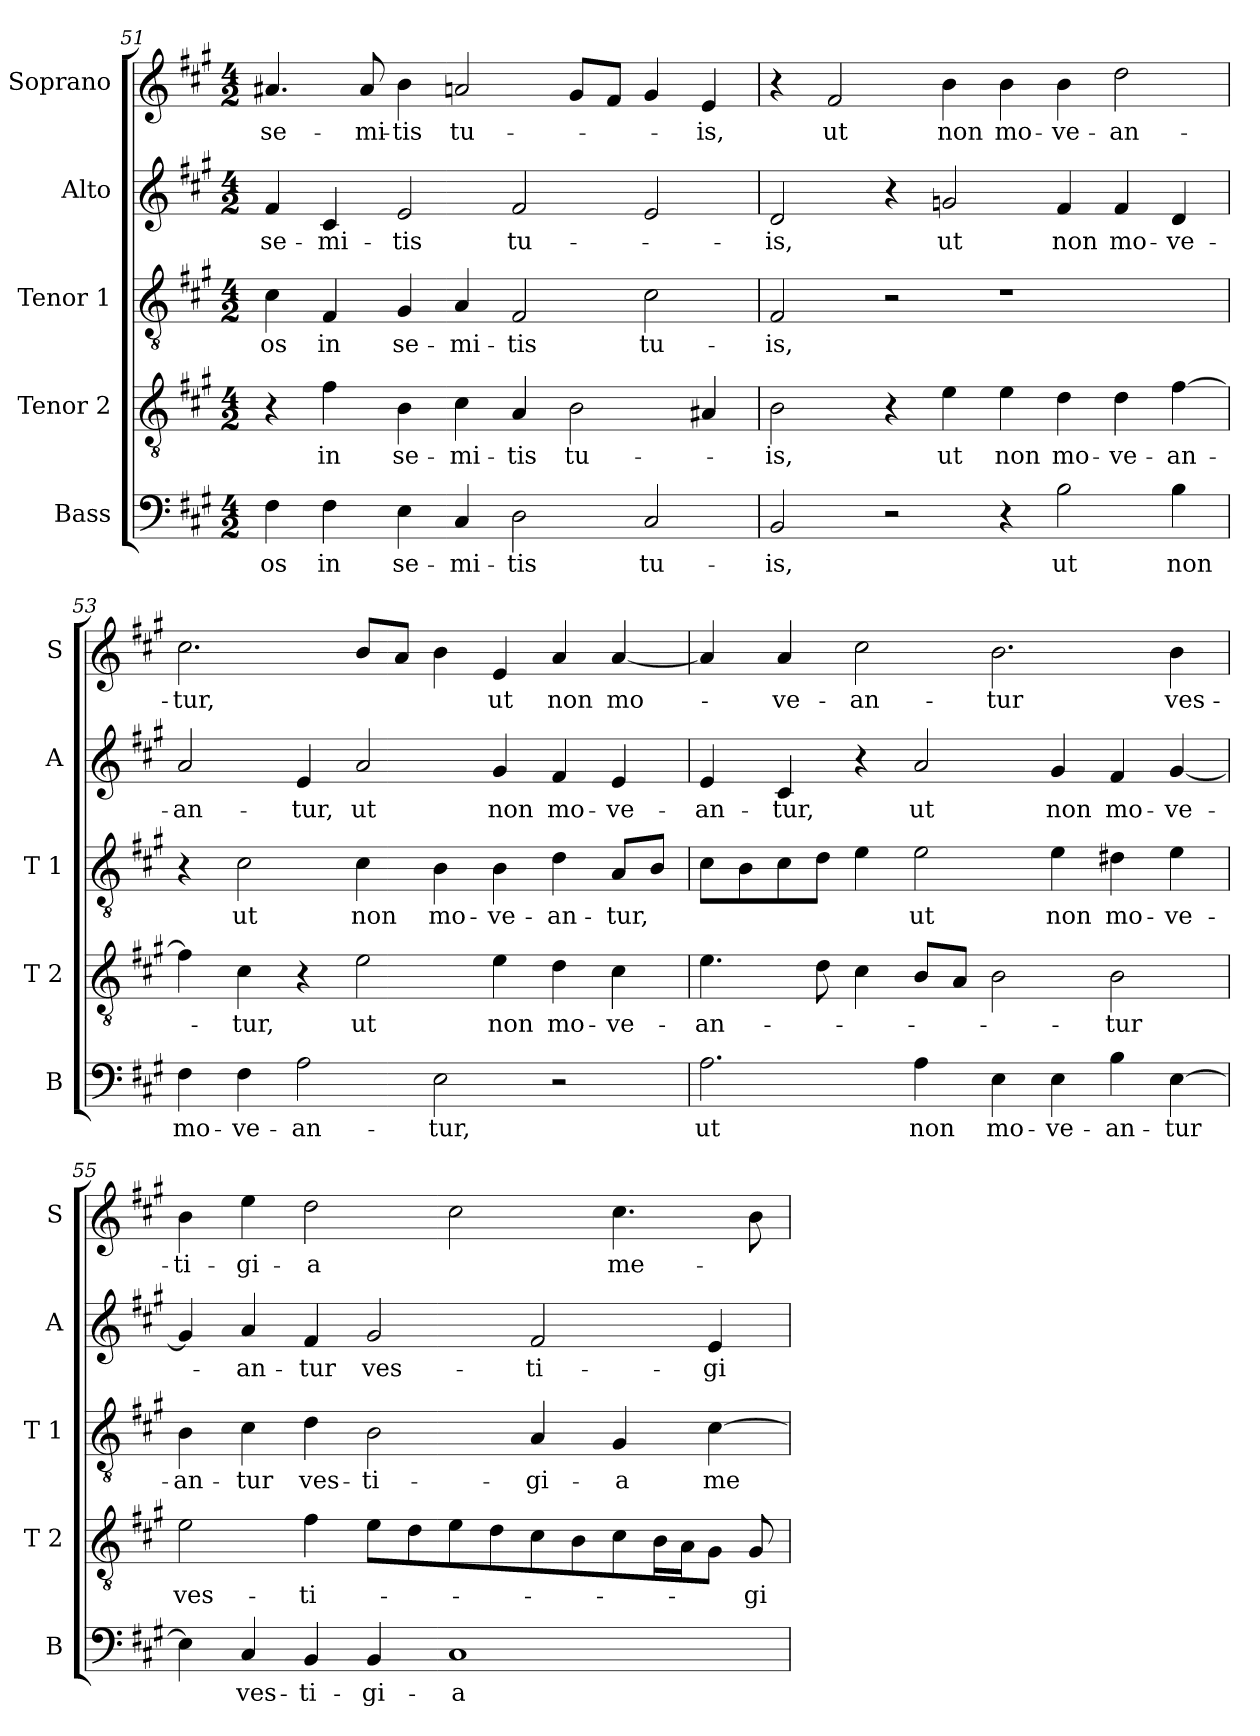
**kern	**text	**kern	**text	**kern	**text	**kern	**text	**kern	**text
*part5	*part5	*part4	*part4	*part3	*part3	*part2	*part2	*part1	*part1
*staff5	*staff5	*staff4	*staff4	*staff3	*staff3	*staff2	*staff2	*staff1	*staff1
*I"Bass	*	*I"Tenor 2	*	*I"Tenor 1	*	*I"Alto	*	*I"Soprano	*
*I'B	*	*I'T 2	*	*I'T 1	*	*I'A	*	*I'S	*
*clefF4	*	*clefGv2	*	*clefGv2	*	*clefG2	*	*clefG2	*
*k[f#c#g#]	*	*k[f#c#g#]	*	*k[f#c#g#]	*	*k[f#c#g#]	*	*k[f#c#g#]	*
*A:	*	*A:	*	*A:	*	*A:	*	*A:	*
*M4/2	*	*M4/2	*	*M4/2	*	*M4/2	*	*M4/2	*
=51	=51	=51	=51	=51	=51	=51	=51	=51	=51
!	!LO:LY:b	!	!	!	!LO:LY:b	!	!LO:LY:b	!	!LO:LY:b
4F#\	-os	4r	.	4c#\	-os	4f#/	se-	4.a#X/	se-
!	!LO:LY:b	!	!LO:LY:b	!	!LO:LY:b	!	!LO:LY:b	!	!
4F#\	in	4f#\	in	4F#/	in	4c#/	-mi-	.	.
!	!	!	!	!	!	!	!	!	!LO:LY:b
.	.	.	.	.	.	.	.	8a#/	-mi-
!	!LO:LY:b	!	!LO:LY:b	!	!LO:LY:b	!	!LO:LY:b	!	!LO:LY:b
4E\	se-	4B\	se-	4G#/	se-	2e/	-tis	4b\	-tis
!	!LO:LY:b	!	!LO:LY:b	!	!LO:LY:b	!	!	!	!LO:LY:b
4C#/	-mi-	4c#\	-mi-	4A/	-mi-	.	.	2an/	tu-
!	!LO:LY:b	!	!LO:LY:b	!	!LO:LY:b	!	!LO:LY:b	!	!
2D\	-tis	4A/	-tis	2F#/	-tis	2f#/	tu-	.	.
!	!	!	!LO:LY:b	!	!	!	!	!	!
.	.	2B\	tu-	.	.	.	.	8g#/L	.
.	.	.	.	.	.	.	.	8f#/J	.
!	!LO:LY:b	!	!	!	!LO:LY:b	!	!	!	!
2C#/	tu-	.	.	2c#\	tu-	2e/	.	4g#/	.
!	!	!	!	!	!	!	!	!	!LO:LY:b
.	.	4A#X/	.	.	.	.	.	4e/	-is,
!!LO:LB:g=z
=52	=52	=52	=52	=52	=52	=52	=52	=52	=52
!	!LO:LY:b	!	!LO:LY:b	!	!LO:LY:b	!	!LO:LY:b	!	!
2BB/	-is,	2B\	-is,	2F#/	-is,	2d/	-is,	4r	.
!	!	!	!	!	!	!	!	!	!LO:LY:b
.	.	.	.	.	.	.	.	2f#/	ut
2r	.	4r	.	2r	.	4r	.	.	.
!	!	!	!LO:LY:b	!	!	!	!LO:LY:b	!	!LO:LY:b
.	.	4e\	ut	.	.	2gn/	ut	4b\	non
!	!	!	!LO:LY:b	!	!	!	!	!	!LO:LY:b
4r	.	4e\	non	1r	.	.	.	4b\	mo-
!	!LO:LY:b	!	!LO:LY:b	!	!	!	!LO:LY:b	!	!LO:LY:b
2B\	ut	4d\	mo-	.	.	4f#/	non	4b\	-ve-
!	!	!	!LO:LY:b	!	!	!	!LO:LY:b	!	!LO:LY:b
.	.	4d\	-ve-	.	.	4f#/	mo-	2dd\	-an-
!	!LO:LY:b	!	!LO:LY:b	!	!	!	!LO:LY:b	!	!
4B\	non	[4f#\	-an-	.	.	4d/	-ve-	.	.
=53	=53	=53	=53	=53	=53	=53	=53	=53	=53
!	!LO:LY:b	!	!	!	!	!	!LO:LY:b	!	!LO:LY:b
4F#\	mo-	4f#\]	.	4r	.	2a/	-an-	2.cc#\	-tur,
!	!LO:LY:b	!	!LO:LY:b	!	!LO:LY:b	!	!	!	!
4F#\	-ve-	4c#\	-tur,	2c#\	ut	.	.	.	.
!	!LO:LY:b	!	!	!	!	!	!LO:LY:b	!	!
2A\	-an-	4r	.	.	.	4e/	-tur,	.	.
!	!	!	!LO:LY:b	!	!LO:LY:b	!	!LO:LY:b	!	!
.	.	2e\	ut	4c#\	non	2a/	ut	8b/L	.
.	.	.	.	.	.	.	.	8a/J	.
!	!LO:LY:b	!	!	!	!LO:LY:b	!	!	!	!
2E\	-tur,	.	.	4B\	mo-	.	.	4b\	.
!	!	!	!LO:LY:b	!	!LO:LY:b	!	!LO:LY:b	!	!LO:LY:b
.	.	4e\	non	4B\	-ve-	4g#/	non	4e/	ut
!	!	!	!LO:LY:b	!	!LO:LY:b	!	!LO:LY:b	!	!LO:LY:b
2r	.	4d\	mo-	4d\	-an-	4f#/	mo-	4a/	non
!	!	!	!LO:LY:b	!	!LO:LY:b	!	!LO:LY:b	!	!LO:LY:b
.	.	4c#\	-ve-	8A/L	-tur,	4e/	-ve-	[4a/	mo-
.	.	.	.	8B/J	.	.	.	.	.
=54	=54	=54	=54	=54	=54	=54	=54	=54	=54
!	!LO:LY:b	!	!LO:LY:b	!	!	!	!LO:LY:b	!	!
2.A\	ut	4.e\	-an-	8c#\L	.	4e/	-an-	4a/]	.
.	.	.	.	8B\	.	.	.	.	.
!	!	!	!	!	!	!	!LO:LY:b	!	!LO:LY:b
.	.	.	.	8c#\	.	4c#/	-tur,	4a/	-ve-
.	.	8d\	.	8d\J	.	.	.	.	.
!	!	!	!	!	!	!	!	!	!LO:LY:b
.	.	4c#\	.	4e\	.	4r	.	2cc#\	-an-
!	!LO:LY:b	!	!	!	!LO:LY:b	!	!LO:LY:b	!	!
4A\	non	8B/L	.	2e\	ut	2a/	ut	.	.
.	.	8A/J	.	.	.	.	.	.	.
!	!LO:LY:b	!	!	!	!	!	!	!	!LO:LY:b
4E\	mo-	2B\	.	.	.	.	.	2.b\	-tur
!	!LO:LY:b	!	!	!	!LO:LY:b	!	!LO:LY:b	!	!
4E\	-ve-	.	.	4e\	non	4g#/	non	.	.
!	!LO:LY:b	!	!LO:LY:b	!	!LO:LY:b	!	!LO:LY:b	!	!
4B\	-an-	2B\	-tur	4d#X\	mo-	4f#/	mo-	.	.
!	!LO:LY:b	!	!	!	!LO:LY:b	!	!LO:LY:b	!	!LO:LY:b
[4E\	-tur	.	.	4e\	-ve-	[4g#/	-ve-	4b\	ves-
!!LO:PB:g=z
=55	=55	=55	=55	=55	=55	=55	=55	=55	=55
!	!	!	!LO:LY:b	!	!LO:LY:b	!	!	!	!LO:LY:b
4E\]	.	2e\	ves-	4B\	-an-	4g#/]	.	4b\	-ti-
!	!LO:LY:b	!	!	!	!LO:LY:b	!	!LO:LY:b	!	!LO:LY:b
4C#/	ves-	.	.	4c#\	-tur	4a/	-an-	4ee\	-gi-
!	!LO:LY:b	!	!LO:LY:b	!	!LO:LY:b	!	!LO:LY:b	!	!LO:LY:b
4BB/	-ti-	4f#\	-ti-	4d\	ves-	4f#/	-tur	2dd\	-a
!	!LO:LY:b	!	!	!	!LO:LY:b	!	!LO:LY:b	!	!
4BB/	-gi-	8e\L	.	2B\	-ti-	2g#/	ves-	.	.
.	.	8d\	.	.	.	.	.	.	.
!	!LO:LY:b	!	!	!	!	!	!	!	!
1C#	-a	8e\	.	.	.	.	.	2cc#\	.
.	.	8d\	.	.	.	.	.	.	.
!	!	!	!	!	!LO:LY:b	!	!LO:LY:b	!	!
.	.	8c#\	.	4A/	-gi-	2f#/	-ti-	.	.
.	.	8B\	.	.	.	.	.	.	.
!	!	!	!	!	!LO:LY:b	!	!	!	!LO:LY:b
.	.	8c#\	.	4G#/	-a	.	.	4.cc#\	me-
.	.	16B\L	.	.	.	.	.	.	.
.	.	16A\J	.	.	.	.	.	.	.
!	!	!	!	!	!LO:LY:b	!	!LO:LY:b	!	!
.	.	8G#\J	.	[4c#\	me-	4e/	-gi-	.	.
!	!	!	!LO:LY:b	!	!	!	!	!	!
.	.	8G#/	-gi-	.	.	.	.	8b\	.
=	=	=	=	=	=	=	=	=	=
*-	*-	*-	*-	*-	*-	*-	*-	*-	*-
